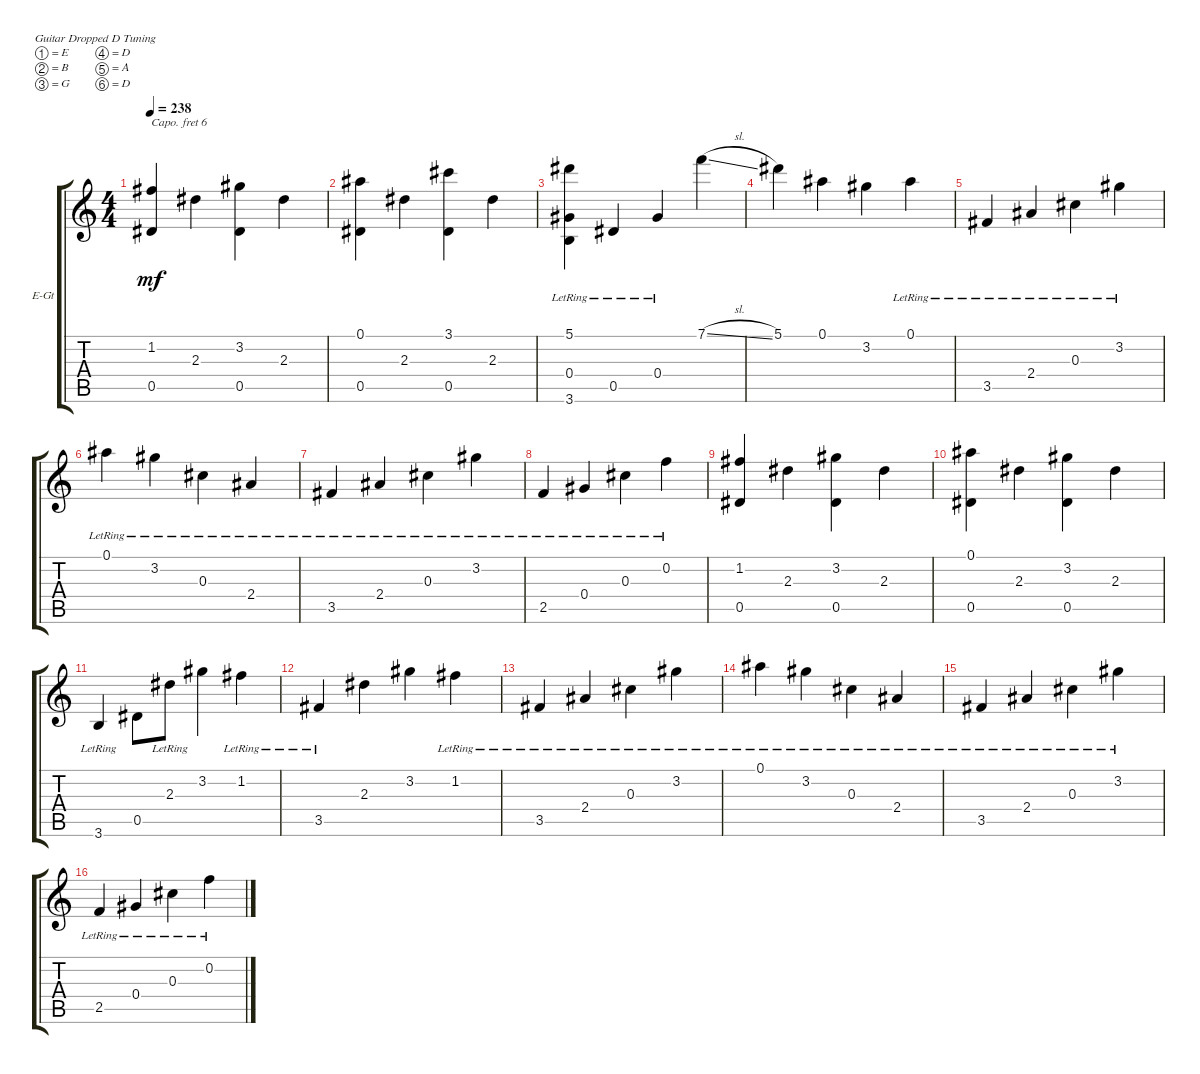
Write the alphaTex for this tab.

\defaultSystemsLayout 4
\bracketExtendMode groupsimilarinstruments
\firstSystemTrackNameOrientation horizontal
\otherSystemsTrackNameOrientation horizontal
\track ("Electric Guitar" "E-Gt") {instrument electricguitarclean}
\staff {score tabs}
\capo 6
\tuning (E4 B3 G3 D3 A2 D2)
\ts (4 4)
\tempo 238
\clef g2
\ks c
(1.2 0.5).4{dy mf} 2.3.4 (3.2 0.5).4 2.3.4 |
(0.1 0.5).4 2.3.4 (3.1 0.5).4 2.3.4 |
(5.1{lr} 3.6{lr} 0.4{lr}).4 0.5{lr}.4 0.4{lr}.4 7.1{sl}.4 |
5.1.4 0.1.4 3.2.4 0.1{lr}.4 |
3.5{lr}.4 2.4{lr}.4 0.3{lr}.4 3.2{lr}.4 |
0.1{lr}.4 3.2{lr}.4 0.3{lr}.4 2.4{lr}.4 |
3.5{lr}.4 2.4{lr}.4 0.3{lr}.4 3.2{lr}.4 |
2.5{lr}.4 0.4{lr}.4 0.3{lr}.4 0.2{lr}.4 |
(1.2 0.5).4 2.3.4 (3.2 0.5).4 2.3.4 |
(0.1 0.5).4 2.3.4 (0.5 3.2).4 2.3.4 |
3.6{lr}.4 0.5.8 2.3{lr}.8{beam merge} 3.2.4 1.2{lr}.4 |
3.5{lr}.4 2.3.4 3.2.4 1.2{lr}.4 |
3.5{lr}.4 2.4{lr}.4 0.3{lr}.4 3.2{lr}.4 |
0.1{lr}.4 3.2{lr}.4 0.3{lr}.4 2.4{lr}.4 |
3.5{lr}.4 2.4{lr}.4 0.3{lr}.4 3.2{lr}.4 |
2.5{lr}.4 0.4{lr}.4 0.3{lr}.4 0.2{lr}.4
